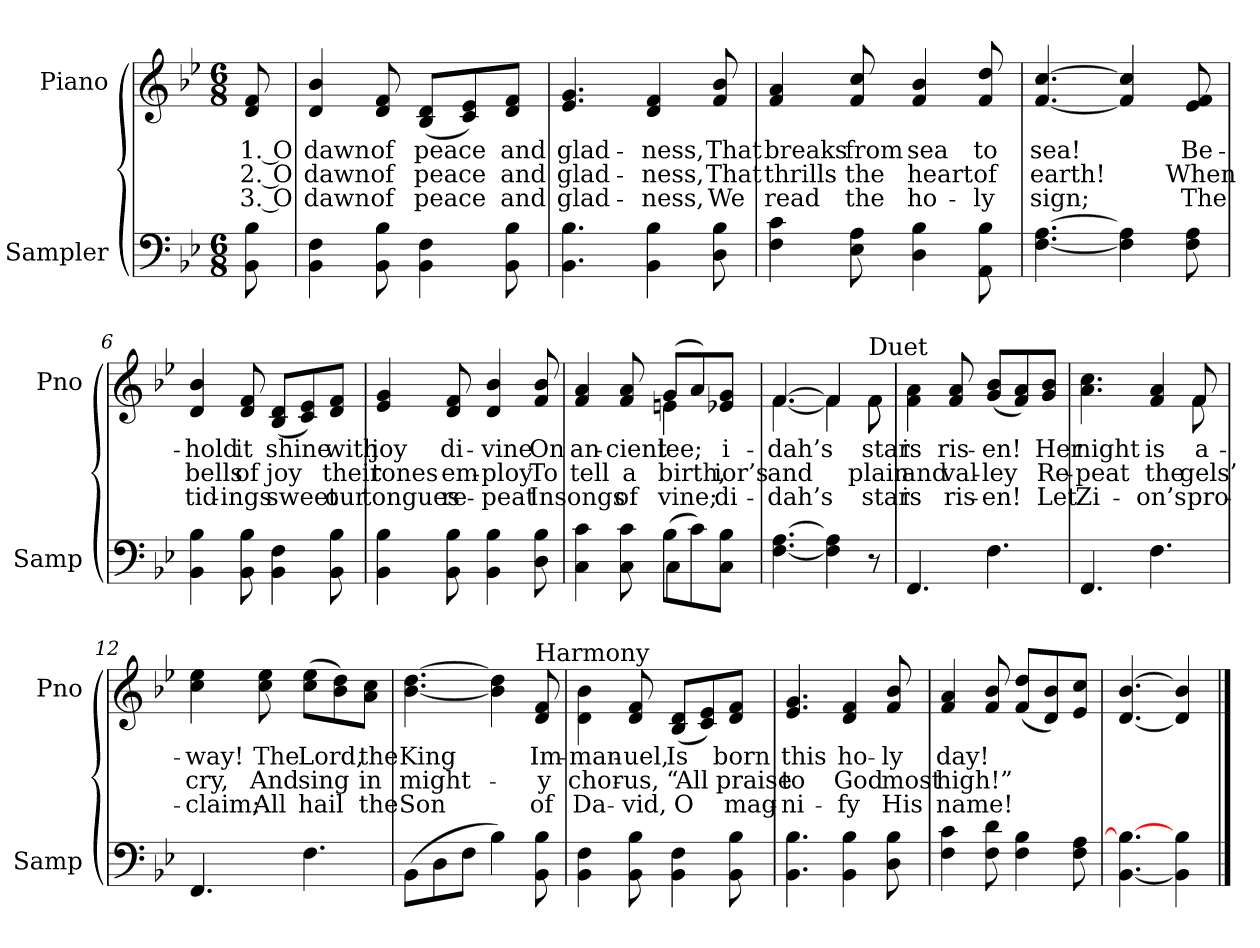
**kern	**kern	**text	**text	**text
*part2	*part1	*part1	*part1	*part1
*staff2	*staff1	*staff1	*staff1	*staff1
*I"Sampler	*I"Piano	*	*	*
*I'Samp	*I'Pno	*	*	*
*clefF4	*clefG2	*	*	*
*k[b-e-]	*k[b-e-]	*	*	*
*B-:	*B-:	*	*	*
*M6/8	*M6/8	*	*	*
=1	=1	=1	=1	=1
8BB- 8B-	8d 8f	1. O	2. O	3. O
=2	=2	=2	=2	=2
4BB- 4F	4d 4b-	dawn	dawn	dawn
8BB- 8B-	8d 8f	of	of	of
4BB- 4F	(8B-/ 8d/L	peace	peace	peace
.	8c/ 8e-/)	.	.	.
8BB- 8B-	8d/ 8f/J	and	and	and
=3	=3	=3	=3	=3
4.BB- 4.B-	4.e- 4.g	glad-	glad-	glad-
4BB- 4B-	4d 4f	-ness,	-ness,	-ness,
8D 8B-	8f 8b-	That	That	We
=4	=4	=4	=4	=4
4F 4c	4f 4a	breaks	thrills	read
8E- 8A	8f 8cc	from	the	the
4D 4B-	4f 4b-	sea	heart	ho-
8AA 8B-	8f 8dd	to	of	-ly
=5	=5	=5	=5	=5
[4.F [4.A	[4.f [4.cc	sea!	earth!	sign;
4F] 4A]	4f] 4cc]	.	.	.
8F 8A	8e- 8f	Be-	When	The
=6	=6	=6	=6	=6
4BB- 4B-	4d 4b-	-hold	bells	tid-
8BB- 8B-	8d 8f	it	of	-ings
4BB- 4F	(8B-/ 8d/L	shine	joy	sweet
.	8c/ 8e-/)	.	.	.
8BB- 8B-	8d/ 8f/J	with	their	our
=7	=7	=7	=7	=7
4BB- 4B-	4e- 4g	joy	tones	tongues
8BB- 8B-	8d 8f	di-	em-	re-
4BB- 4B-	4d 4b-	-vine	-ploy	-peat
8D 8B-	8f 8b-	On	To	In
=8	=8	=8	=8	=8
*^	*^	*	*	*
4C 4c	4.ryy	4f 4a	4.ryy	an-	tell	songs
8C 8c	.	8f 8a	.	-cient	a	of
(8B-\L	4C	(8g/L	4en	-lee;	birth,	-vine;
8c\)	.	8a/)	.	.	.	.
8C\ 8B-\J	8ryy	8e-/ 8g/J	8ryy	-i-	-ior’s	di-
*v	*v	*	*	*	*	*
=9	=9	=9	=9	=9	=9
[4.F [4.A	[4.f/	[4.f	-dah’s	and	-dah’s
4F] 4A]	4f/]	4f]	.	.	.
!	!LO:TX:t=Duet	!	!	!	!
8r	8f\	8f	star	plain	star
*	*v	*v	*	*	*
=10	=10	=10	=10	=10
4.FF	4f\ 4a\	is	and	is
.	8f 8a	ris-	val-	ris-
4.F	(8g/ 8b-/L	-en!	-ley	-en!
.	8f/ 8a/)	.	.	.
.	8g/ 8b-/J	Her	Re-	Let
=11	=11	=11	=11	=11
*	*^	*	*	*
4.FF	4.a 4.cc	8ryy	night	-peat	Zi-
*	*v	*v	*	*	*
4.F	4f 4a	is	the	-on’s
*	*^	*	*	*
.	8f/	8f	a-	-gels’	pro-
*	*v	*v	*	*	*
=12	=12	=12	=12	=12
4.FF	4cc 4ee-	-way!	cry,	-claim;
.	8cc 8ee-	The	And	All
4.F	(8cc\ 8ee-\L	Lord,	sing	hail
.	8b-\ 8dd\)	.	.	.
.	8a\ 8cc\J	the	in	the
=13	=13	=13	=13	=13
(8BB-\L	[4.b- [4.dd	King	might-	Son
8D\	.	.	.	.
8F\J	.	.	.	.
4B-)	4b-] 4dd]	.	.	.
!	!LO:TX:t=Harmony	!	!	!
8BB- 8B-	8d 8f	Im-	-y	of
=14	=14	=14	=14	=14
4BB- 4F	4d\ 4b-\	-man-	chor-	Da-
8BB- 8B-	8d 8f	-uel,	-us,	-vid,
4BB- 4F	(8B-/ 8d/L	Is	“All	O
.	8c/ 8e-/)	.	.	.
8BB- 8B-	8d/ 8f/J	born	praise	mag-
=15	=15	=15	=15	=15
4.BB- 4.B-	4.e- 4.g	this	to	-ni-
4BB- 4B-	4d 4f	ho-	God	-fy
8D 8B-	8f 8b-	-ly	most	His
=16	=16	=16	=16	=16
4F 4c	4f 4a	day!	high!”	name!
8F 8d	8f 8b-	.	.	.
4F 4B-	(8f/ 8dd/L	.	.	.
.	8d/ 8b-/)	.	.	.
8F 8A	8e-/ 8cc/J	.	.	.
=17	=17	=17	=17	=17
[4.BB- 4.B-_	[4.d [4.b-	.	.	.
4BB-] 4B-	4d] 4b-]	.	.	.
==	==	==	==	==
*-	*-	*-	*-	*-
